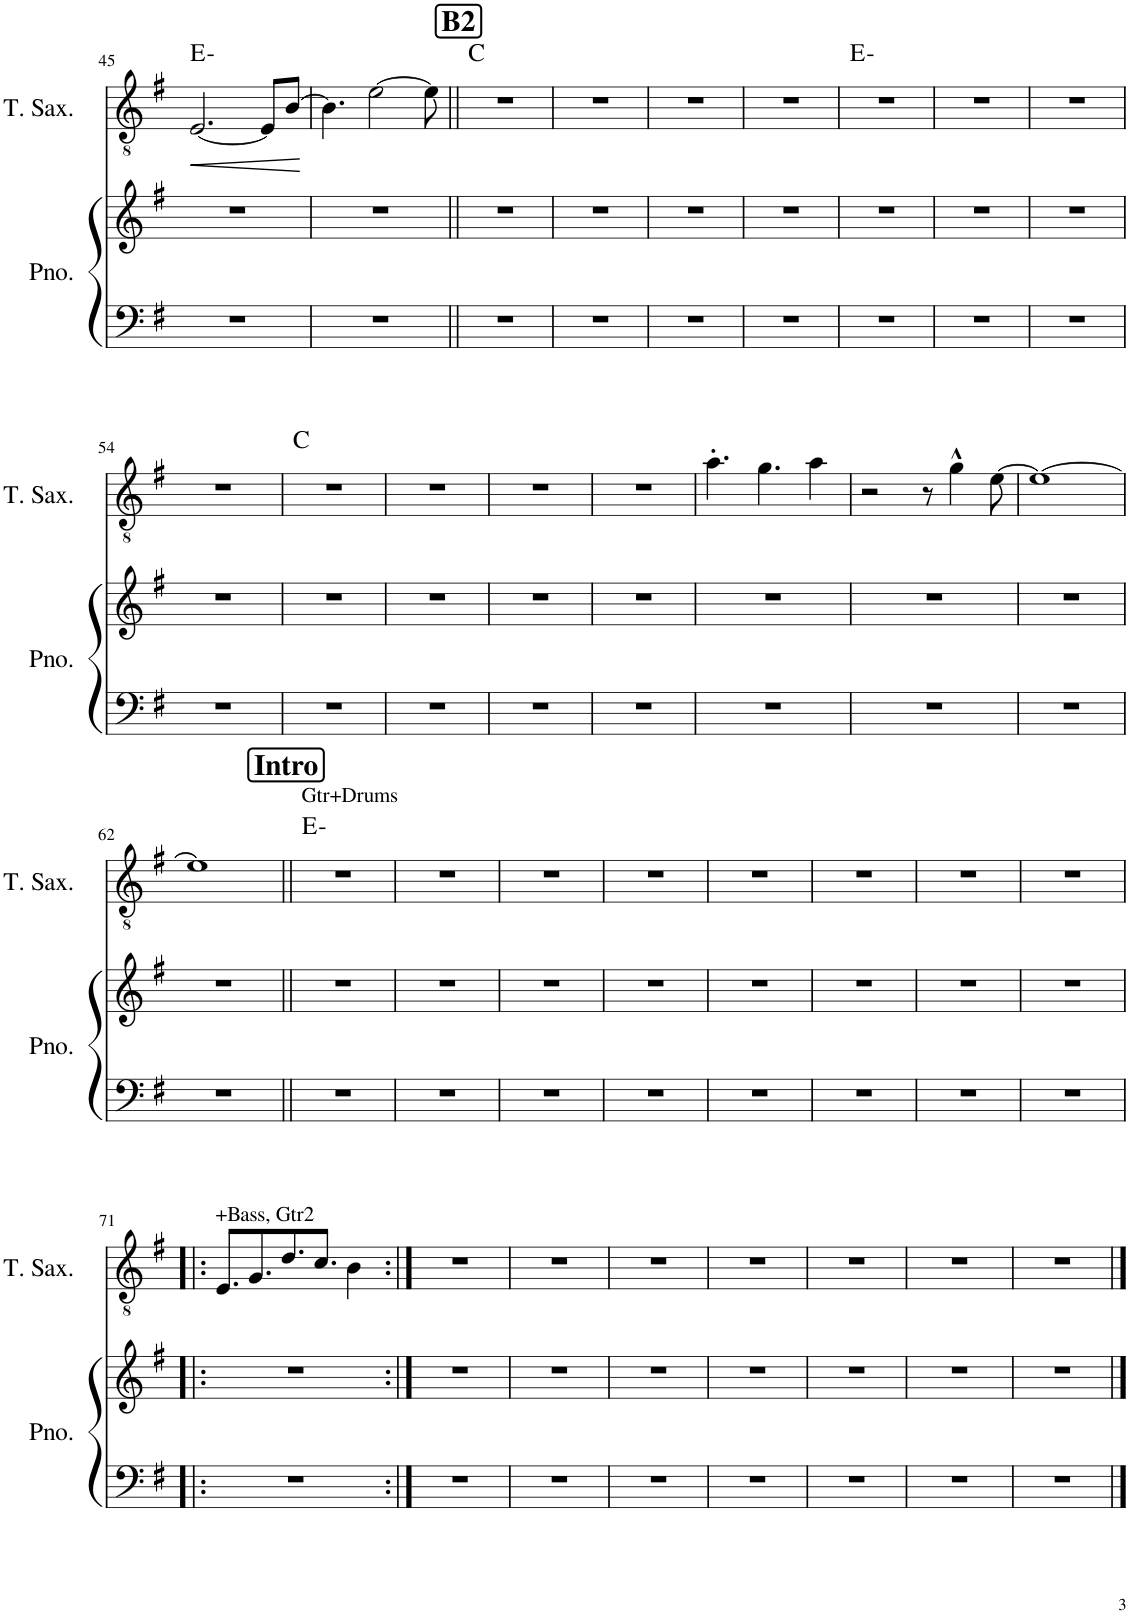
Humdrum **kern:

**kern	**kern	**kern	**dynam	**harte
*part2	*part2	*part1	*part1	*part1
*staff3	*staff2	*staff1	*staff1	*
*I"Piano	*	*I"Tenor Saxophone	*	*
*I'Pno.	*	*I'T. Sax.	*	*
!!LO:PB:g=z
*clefF4	*clefG2	*clefGv2	*	*
*	*	*ITrd8c14	*	*
*k[f#]	*k[f#]	*k[f#]	*	*
*M4/4	*M4/4	*M4/4	*	*
=45	=45	=45	=45	=45
!	!	!	!LO:HP:b	!
1r	1r	[2.E/	<	E:min
.	.	8E/L]	.	.
.	.	[8B/J	.	.
.	.	.	[	.
=46	=46	=46	=46	=46
1r	1r	4.B\]	.	.
.	.	[2e\	.	.
.	.	8e\]	.	.
!!LO:REH:place=s1:a:B:cj:fs=14:t=B2
=47||	=47||	=47||	=47||	=47||
1r	1r	1r	.	C:maj
=48	=48	=48	=48	=48
1r	1r	1r	.	.
=49	=49	=49	=49	=49
1r	1r	1r	.	.
=50	=50	=50	=50	=50
1r	1r	1r	.	.
=51	=51	=51	=51	=51
1r	1r	1r	.	E:min
=52	=52	=52	=52	=52
1r	1r	1r	.	.
=53	=53	=53	=53	=53
1r	1r	1r	.	.
!!LO:LB:g=z
=54	=54	=54	=54	=54
1r	1r	1r	.	.
=55	=55	=55	=55	=55
1r	1r	1r	.	C:maj
=56	=56	=56	=56	=56
1r	1r	1r	.	.
=57	=57	=57	=57	=57
1r	1r	1r	.	.
=58	=58	=58	=58	=58
1r	1r	1r	.	.
=59	=59	=59	=59	=59
1r	1r	4.a'\	.	.
.	.	4.g\	.	.
.	.	4a\	.	.
=60	=60	=60	=60	=60
1r	1r	2r	.	.
.	.	8r	.	.
.	.	4g^^\	.	.
.	.	[8e\	.	.
=61	=61	=61	=61	=61
1r	1r	1e_	.	.
!!LO:LB:g=z
=62	=62	=62	=62	=62
1r	1r	1e]	.	.
!!LO:REH:place=s1:a:B:cj:fs=14:t=Intro
=63||	=63||	=63||	=63||	=63||
!	!	!LO:TX:a:t=Gtr+Drums	!	!
1r	1r	1r	.	E:min
=64	=64	=64	=64	=64
1r	1r	1r	.	.
=65	=65	=65	=65	=65
1r	1r	1r	.	.
=66	=66	=66	=66	=66
1r	1r	1r	.	.
=67	=67	=67	=67	=67
1r	1r	1r	.	.
=68	=68	=68	=68	=68
1r	1r	1r	.	.
=69	=69	=69	=69	=69
1r	1r	1r	.	.
=70	=70	=70	=70	=70
1r	1r	1r	.	.
!!LO:LB:g=z
=71!|:	=71!|:	=71!|:	=71!|:	=71!|:
!	!	!LO:TX:a:t=+Bass, Gtr2	!	!
1r	1r	8.E/L	.	.
.	.	8.G/	.	.
.	.	8.d/	.	.
.	.	8.c/J	.	.
.	.	4B\	.	.
=72:|!	=72:|!	=72:|!	=72:|!	=72:|!
1r	1r	1r	.	.
=73	=73	=73	=73	=73
1r	1r	1r	.	.
=74	=74	=74	=74	=74
1r	1r	1r	.	.
=75	=75	=75	=75	=75
1r	1r	1r	.	.
=76	=76	=76	=76	=76
1r	1r	1r	.	.
=77	=77	=77	=77	=77
1r	1r	1r	.	.
=78	=78	=78	=78	=78
1r	1r	1r	.	.
==	==	==	==	==
*-	*-	*-	*-	*-
